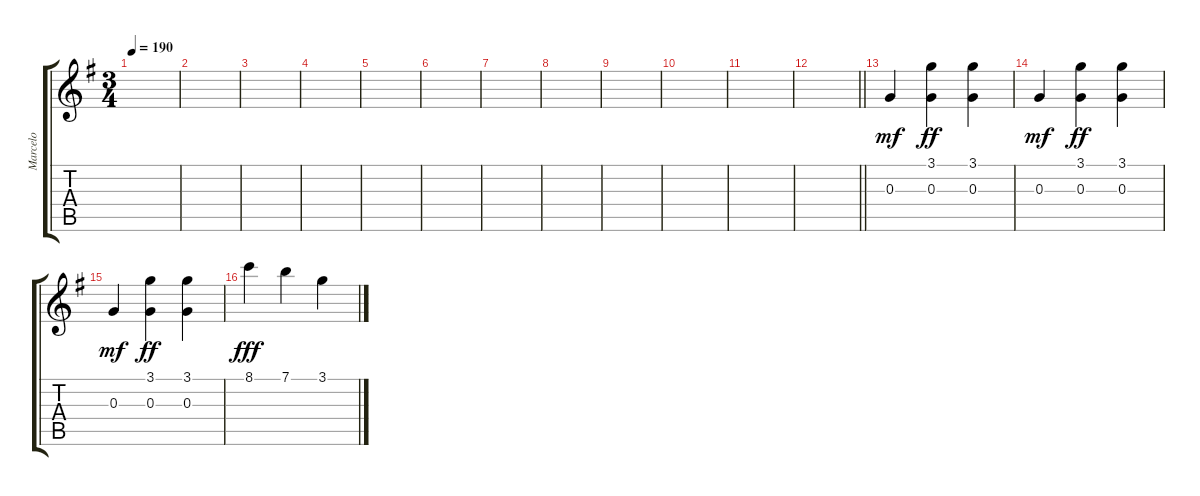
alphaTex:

\track ("Marcelo" "Marcelo") {instrument brightacousticpiano}
\staff {score tabs}
\tuning (E5 B4 G4 D4 A3 E3) {hide}
\ts (3 4)
\tempo 190
\clef g2
\ks g
|
|
|
|
|
|
|
|
|
|
|
\barLineRight lightlight
|
0.3.4{dy mf} (3.1 0.3).4{dy ff} (3.1 0.3).4 |
0.3.4{dy mf} (3.1 0.3).4{dy ff} (3.1 0.3).4 |
0.3.4{dy mf} (3.1 0.3).4{dy ff} (3.1 0.3).4 |
8.1.4{dy fff} 7.1.4 3.1.4
